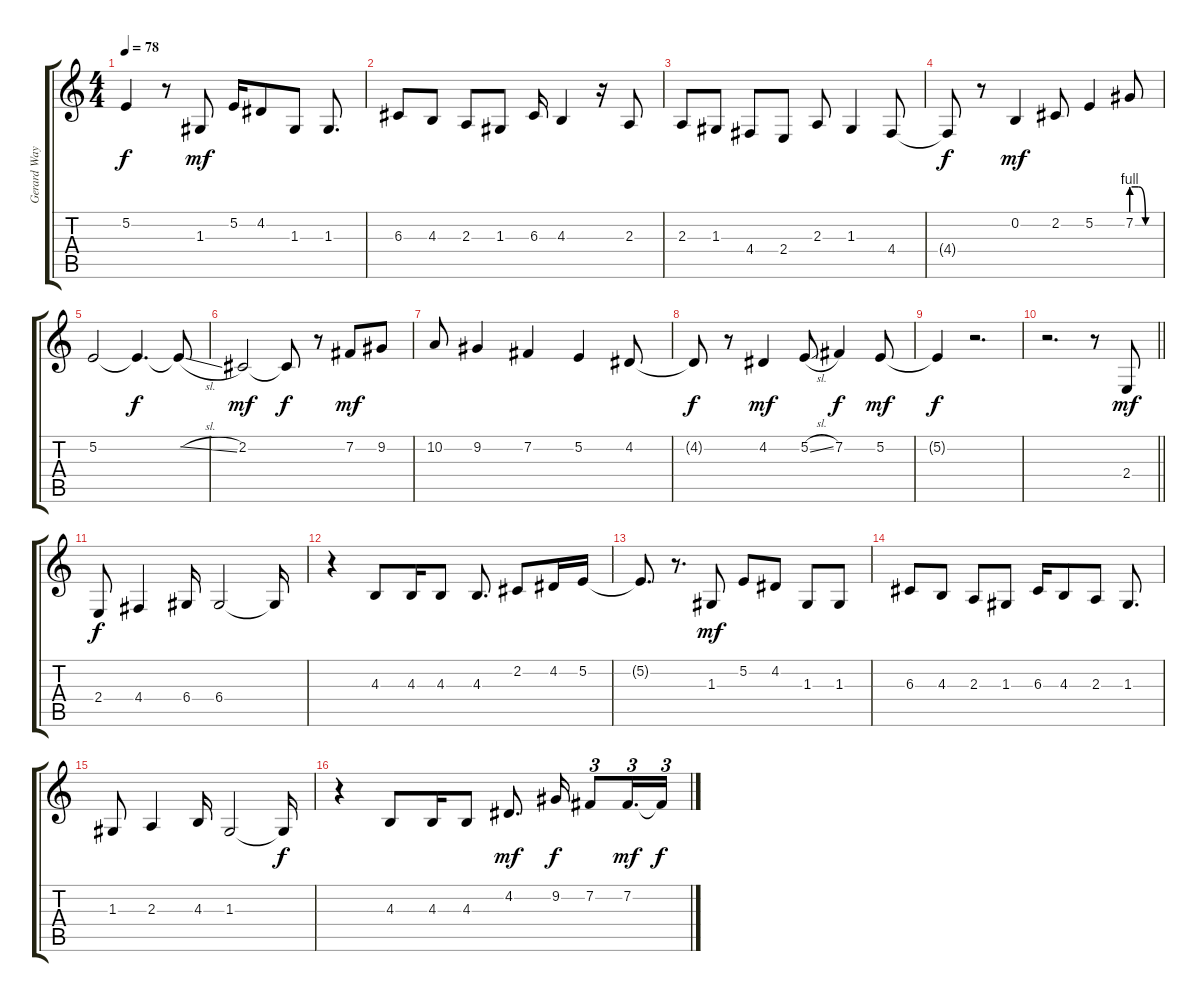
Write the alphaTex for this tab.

\track ("Gerard Way [Vocals]" "Gerard Way") {instrument altosax}
\staff {score tabs}
\tuning (E4 B3 G3 D3 A2 E2) {hide}
\ts (4 4)
\tempo 78
\clef g2
\ks c
5.2{t}.4{dy f} r.8 1.3.8{dy mf} 5.2.16 4.2.8 1.3.8 1.3.8{d} |
6.3.8 4.3.8 2.3.8 1.3.8 6.3.16 4.3.4 r.16 2.3.8 |
2.3.8 1.3.8 4.4.8 2.4.8 2.3.8 1.3.4 4.4.8 |
4.4{t}.8{dy f} r.8 0.2.4{dy mf} 2.2.8 5.2.4 7.2{be (custom 0 4 15 4 30 0 60 0)}.8 |
5.2.2 5.2{t}.4{d dy f} 5.2{sl t}.8 |
2.2.2{dy mf} 2.2{t}.8{dy f} r.8 7.2.8{dy mf} 9.2.8 |
10.2.8 9.2.4 7.2.4 5.2.4 4.2.8 |
4.2{t}.8{dy f} r.8 4.2.4{dy mf} 5.2{sl}.8 7.2.4{dy f} 5.2.8{dy mf} |
5.2{t}.4{dy f} r.2{d} |
\barLineRight lightlight
r.2{d} r.8 2.4.8{dy mf} |
2.4.8{dy f} 4.4.4 6.4.16 6.4.2 6.4{t}.16 |
r.4 4.3.8 4.3.16 4.3.8 4.3.8{d} 2.2.8 4.2.16 5.2.16 |
5.2{t}.8{d} r.8{d} 1.3.8{dy mf} 5.2.8 4.2.8 1.3.8 1.3.8 |
6.3.8 4.3.8 2.3.8 1.3.8 6.3.16 4.3.8 2.3.8 1.3.8{d} |
1.3.8 2.3.4 4.3.16 1.3.2 1.3{t}.16{dy f} |
r.4 4.3.8 4.3.16 4.3.8 4.2.8{d dy mf} 9.2.16{dy f} 7.2.8{tu (3 2)} 7.2.16{d tu (3 2) dy mf} 7.2{t}.16{tu (3 2) dy f}
